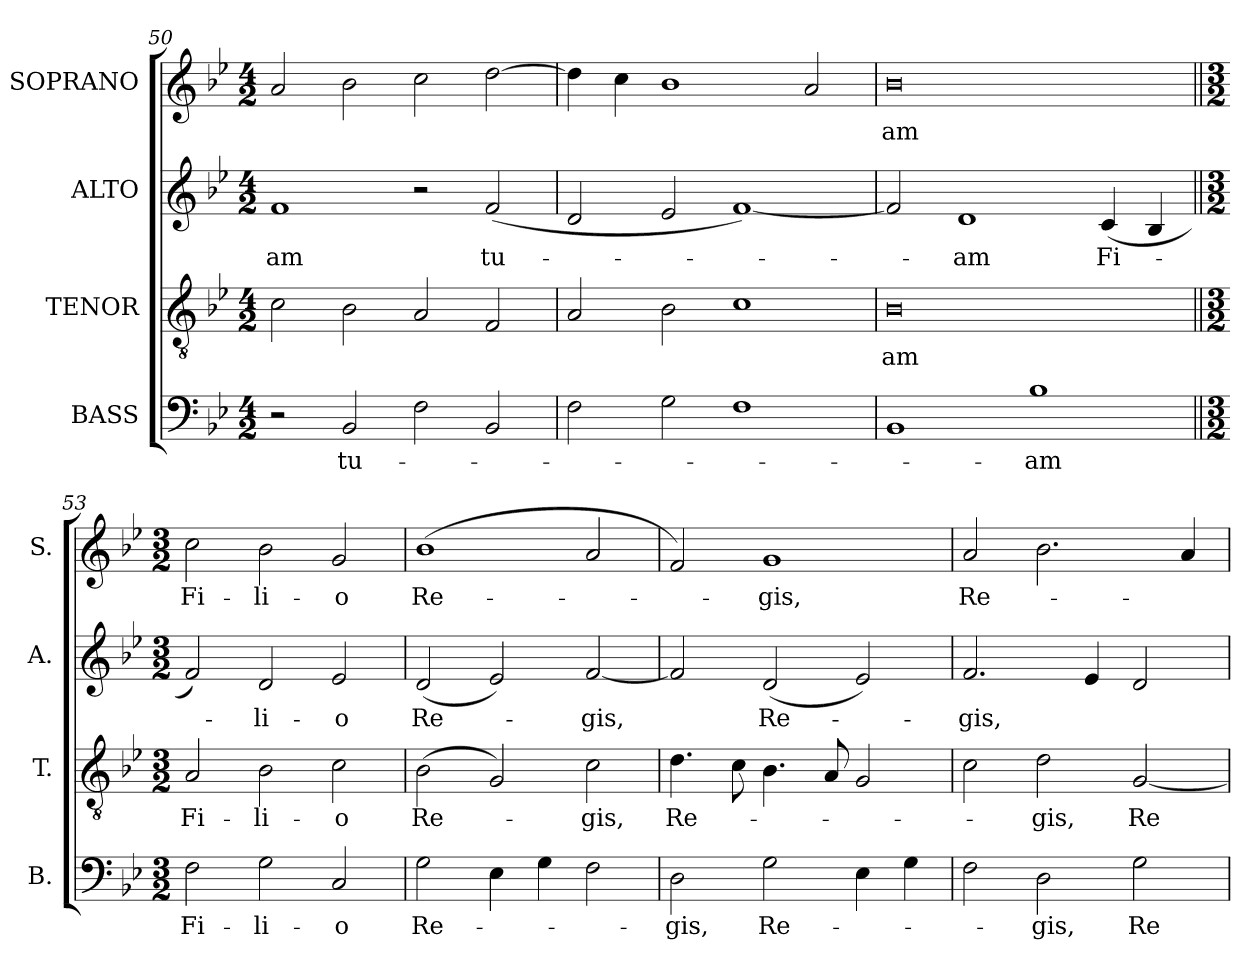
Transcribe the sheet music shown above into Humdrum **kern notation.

**kern	**text	**kern	**text	**kern	**text	**kern	**text
*part4	*part4	*part3	*part3	*part2	*part2	*part1	*part1
*staff4	*staff4	*staff3	*staff3	*staff2	*staff2	*staff1	*staff1
*I"BASS	*	*I"TENOR	*	*I"ALTO	*	*I"SOPRANO	*
*I'B.	*	*I'T.	*	*I'A.	*	*I'S.	*
!!LO:LB:g=z
*clefF4	*	*clefGv2	*	*clefG2	*	*clefG2	*
*	*	*ITrd7c12	*	*	*	*	*
*k[b-e-]	*	*k[b-e-]	*	*k[b-e-]	*	*k[b-e-]	*
*B-:	*	*B-:	*	*B-:	*	*B-:	*
*M4/2	*	*M4/2	*	*M4/2	*	*M4/2	*
=50	=50	=50	=50	=50	=50	=50	=50
!	!	!	!	!	!LO:LY:b:color=#000000	!	!
2r	.	2Ci\	.	1fi	-am	2ai/	.
!	!LO:LY:b:color=#000000	!	!	!	!	!	!
2BB-i/	tu-	2BB-i\	.	.	.	2b-i\	.
2Fi\	.	2AAi/	.	2r	.	2cci\	.
!	!	!	!	!	!LO:LY:b:color=#000000	!	!
2BB-i/	.	2FFi/	.	(2fi/	tu-	[2ddi\	.
=51	=51	=51	=51	=51	=51	=51	=51
2Fi\	.	2AAi/	.	2di/	.	4ddi\]	.
.	.	.	.	.	.	4cci\	.
2Gi\	.	2BB-i\	.	2e-i/	.	1b-i	.
1Fi	.	1Ci	.	[1fi)	.	.	.
.	.	.	.	.	.	2ai/	.
=52	=52	=52	=52	=52	=52	=52	=52
!	!	!	!LO:LY:b:color=#000000	!	!	!	!
!	!	!	!	!	!	!	!LO:LY:b:color=#000000
1BB-i	.	0BB-i	-am	2fi/]	.	0b-i	-am
!	!	!	!	!	!LO:LY:b:color=#000000	!	!
.	.	.	.	1di	-am	.	.
!	!LO:LY:b:color=#000000	!	!	!	!	!	!
1B-i	-am	.	.	.	.	.	.
!	!	!	!	!	!LO:LY:b:color=#000000	!	!
.	.	.	.	(4ci/	Fi-	.	.
.	.	.	.	4B-i/	.	.	.
=53||	=53||	=53||	=53||	=53||	=53||	=53||	=53||
*M3/2	*	*M3/2	*	*M3/2	*	*M3/2	*
!	!LO:LY:b:color=#000000	!	!	!	!	!	!
!	!	!	!LO:LY:b:color=#000000	!	!	!	!
*	*	*	*	*	*	*MM184	*
!	!	!	!	!	!	!	!LO:LY:b:color=#000000
2Fi\	Fi-	2AAi/	Fi-	2fi/)	.	2cci\	Fi-
!	!LO:LY:b:color=#000000	!	!	!	!	!	!
!	!	!	!LO:LY:b:color=#000000	!	!	!	!
!	!	!	!	!	!LO:LY:b:color=#000000	!	!
!	!	!	!	!	!	!	!LO:LY:b:color=#000000
2Gi\	-li-	2BB-i\	-li-	2di/	-li-	2b-i\	-li-
!	!LO:LY:b:color=#000000	!	!	!	!	!	!
!	!	!	!LO:LY:b:color=#000000	!	!	!	!
!	!	!	!	!	!LO:LY:b:color=#000000	!	!
!	!	!	!	!	!	!	!LO:LY:b:color=#000000
2Ci/	-o	2Ci\	-o	2e-i/	-o	2gi/	-o
=54	=54	=54	=54	=54	=54	=54	=54
!	!LO:LY:b:color=#000000	!	!	!	!	!	!
!	!	!	!LO:LY:b:color=#000000	!	!	!	!
!	!	!	!	!	!LO:LY:b:color=#000000	!	!
!	!	!	!	!	!	!	!LO:LY:b:color=#000000
2Gi\	Re-	(2BB-i\	Re-	(2di/	Re-	(1b-i	Re-
4E-i\	.	2GGi/)	.	2e-i/)	.	.	.
4Gi\	.	.	.	.	.	.	.
!	!	!	!LO:LY:b:color=#000000	!	!	!	!
!	!	!	!	!	!LO:LY:b:color=#000000	!	!
2Fi\	.	2Ci\	-gis,	[2fi/	-gis,	2ai/	.
=55	=55	=55	=55	=55	=55	=55	=55
!	!LO:LY:b:color=#000000	!	!	!	!	!	!
!	!	!	!LO:LY:b:color=#000000	!	!	!	!
2Di\	-gis,	4.Di\	Re-	2fi/]	.	2fi/)	.
.	.	8Ci\	.	.	.	.	.
!	!LO:LY:b:color=#000000	!	!	!	!	!	!
!	!	!	!	!	!LO:LY:b:color=#000000	!	!
!	!	!	!	!	!	!	!LO:LY:b:color=#000000
2Gi\	Re-	4.BB-i\	.	(2di/	Re-	1gi	-gis,
.	.	8AAi/	.	.	.	.	.
4E-i\	.	2GGi/	.	2e-i/)	.	.	.
4Gi\	.	.	.	.	.	.	.
=56	=56	=56	=56	=56	=56	=56	=56
!	!	!	!	!	!LO:LY:b:color=#000000	!	!
!	!	!	!	!	!	!	!LO:LY:b:color=#000000
2Fi\	.	2Ci\	.	2.fi/	-gis,	2ai/	Re-
!	!LO:LY:b:color=#000000	!	!	!	!	!	!
!	!	!	!LO:LY:b:color=#000000	!	!	!	!
2Di\	-gis,	2Di\	-gis,	.	.	2.b-i\	.
.	.	.	.	4e-i/	.	.	.
!	!LO:LY:b:color=#000000	!	!	!	!	!	!
!	!	!	!LO:LY:b:color=#000000	!	!	!	!
2Gi\	Re-	[2GGi/	Re-	2di/	.	.	.
.	.	.	.	.	.	4ai/	.
=	=	=	=	=	=	=	=
*-	*-	*-	*-	*-	*-	*-	*-
